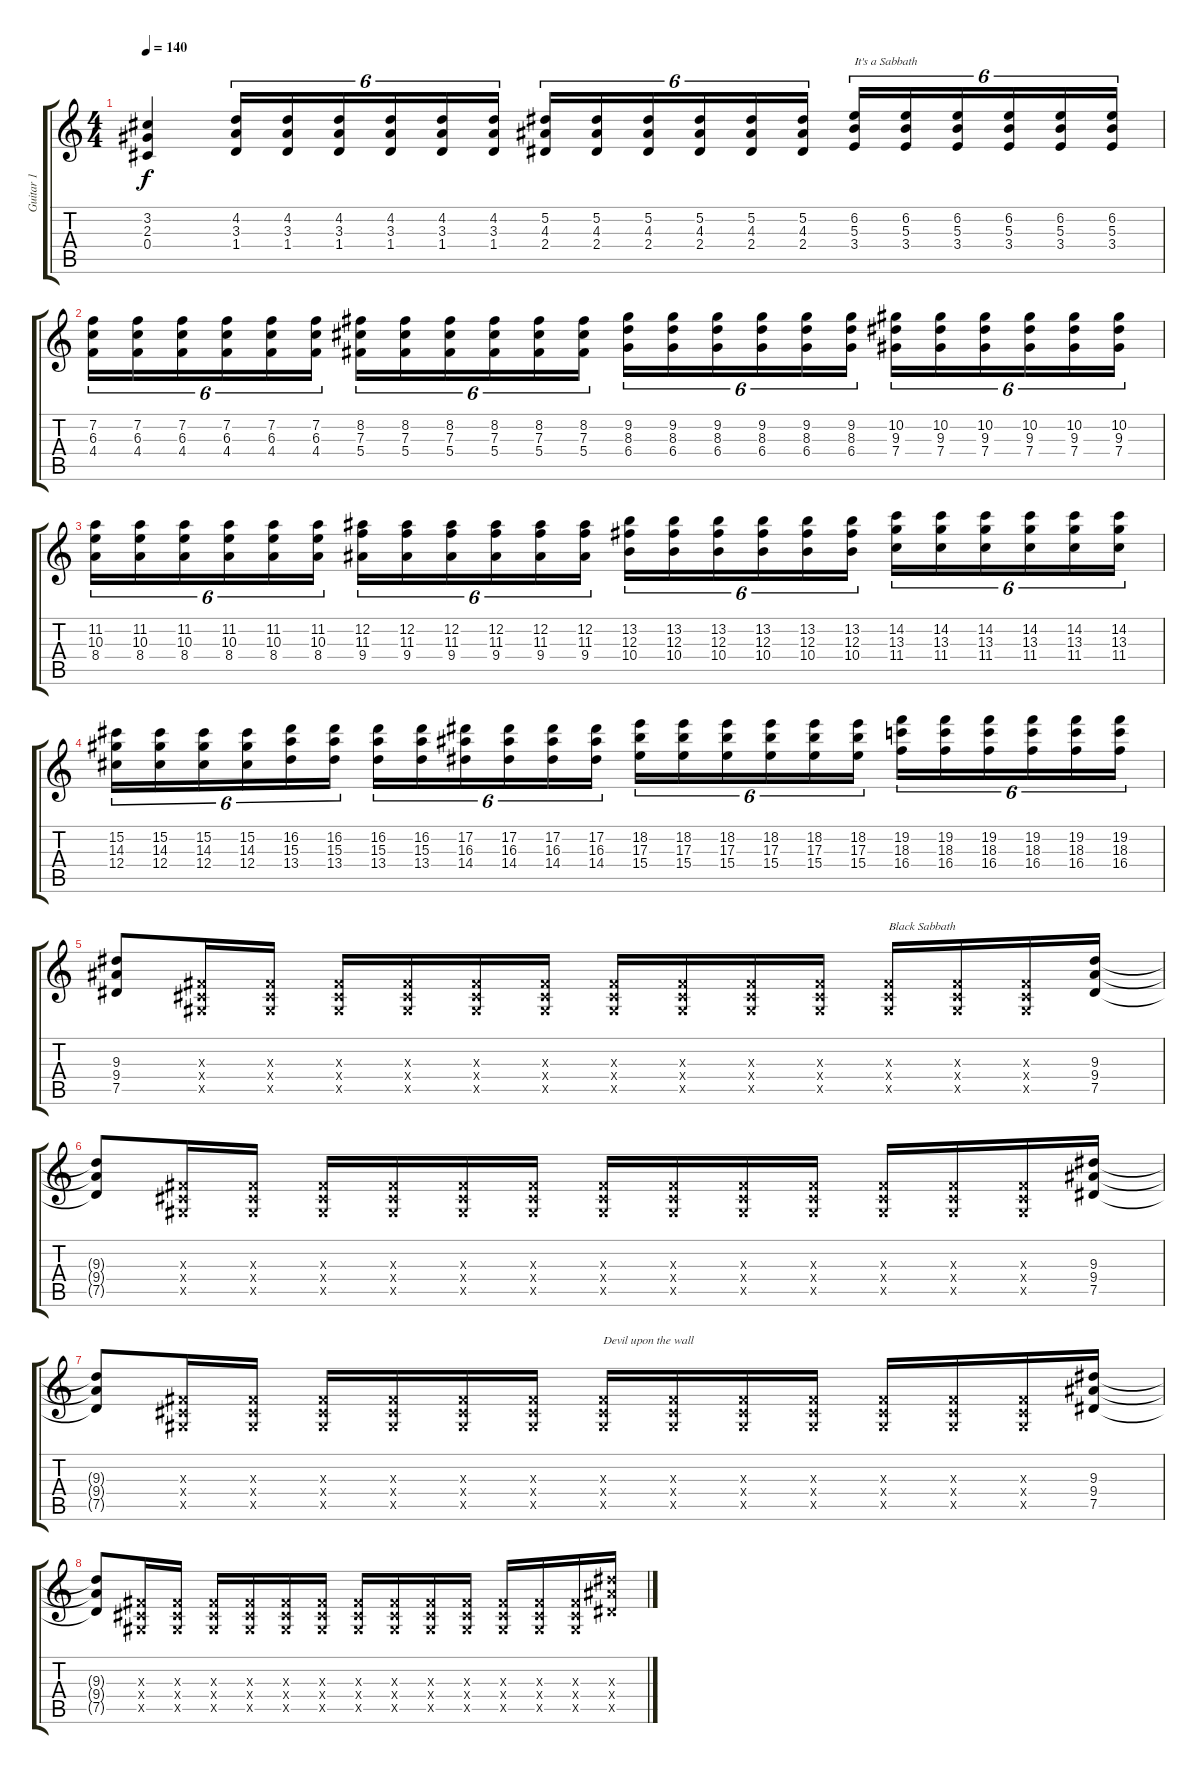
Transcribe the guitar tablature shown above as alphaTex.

\track ("Guitar 1" "Guitar 1") {instrument overdrivenguitar}
\staff {score tabs}
\tuning (Eb4 Bb3 Gb3 Db3 Ab2 Eb2) {hide}
\ts (4 4)
\tempo 140
\clef g2
\ks c
(3.2 2.3 0.4).4{dy f} (4.2 3.3 1.4).16{tu (6 4)} (4.2 3.3 1.4).16{tu (6 4)} (4.2 3.3 1.4).16{tu (6 4)} (4.2 3.3 1.4).16{tu (6 4)} (4.2 3.3 1.4).16{tu (6 4)} (4.2 3.3 1.4).16{tu (6 4)} (5.2 4.3 2.4).16{tu (6 4)} (5.2 4.3 2.4).16{tu (6 4)} (5.2 4.3 2.4).16{tu (6 4)} (5.2 4.3 2.4).16{tu (6 4)} (5.2 4.3 2.4).16{tu (6 4)} (5.2 4.3 2.4).16{tu (6 4)} (6.2 5.3 3.4).16{tu (6 4) txt "It's a Sabbath"} (6.2 5.3 3.4).16{tu (6 4)} (6.2 5.3 3.4).16{tu (6 4)} (6.2 5.3 3.4).16{tu (6 4)} (6.2 5.3 3.4).16{tu (6 4)} (6.2 5.3 3.4).16{tu (6 4)} |
(7.2 6.3 4.4).16{tu (6 4)} (7.2 6.3 4.4).16{tu (6 4)} (7.2 6.3 4.4).16{tu (6 4)} (7.2 6.3 4.4).16{tu (6 4)} (7.2 6.3 4.4).16{tu (6 4)} (7.2 6.3 4.4).16{tu (6 4)} (8.2 7.3 5.4).16{tu (6 4)} (8.2 7.3 5.4).16{tu (6 4)} (8.2 7.3 5.4).16{tu (6 4)} (8.2 7.3 5.4).16{tu (6 4)} (8.2 7.3 5.4).16{tu (6 4)} (8.2 7.3 5.4).16{tu (6 4)} (9.2 8.3 6.4).16{tu (6 4)} (9.2 8.3 6.4).16{tu (6 4)} (9.2 8.3 6.4).16{tu (6 4)} (9.2 8.3 6.4).16{tu (6 4)} (9.2 8.3 6.4).16{tu (6 4)} (9.2 8.3 6.4).16{tu (6 4)} (10.2 9.3 7.4).16{tu (6 4)} (10.2 9.3 7.4).16{tu (6 4)} (10.2 9.3 7.4).16{tu (6 4)} (10.2 9.3 7.4).16{tu (6 4)} (10.2 9.3 7.4).16{tu (6 4)} (10.2 9.3 7.4).16{tu (6 4)} |
(11.2 10.3 8.4).16{tu (6 4)} (11.2 10.3 8.4).16{tu (6 4)} (11.2 10.3 8.4).16{tu (6 4)} (11.2 10.3 8.4).16{tu (6 4)} (11.2 10.3 8.4).16{tu (6 4)} (11.2 10.3 8.4).16{tu (6 4)} (12.2 11.3 9.4).16{tu (6 4)} (12.2 11.3 9.4).16{tu (6 4)} (12.2 11.3 9.4).16{tu (6 4)} (12.2 11.3 9.4).16{tu (6 4)} (12.2 11.3 9.4).16{tu (6 4)} (12.2 11.3 9.4).16{tu (6 4)} (13.2 12.3 10.4).16{tu (6 4)} (13.2 12.3 10.4).16{tu (6 4)} (13.2 12.3 10.4).16{tu (6 4)} (13.2 12.3 10.4).16{tu (6 4)} (13.2 12.3 10.4).16{tu (6 4)} (13.2 12.3 10.4).16{tu (6 4)} (14.2 13.3 11.4).16{tu (6 4)} (14.2 13.3 11.4).16{tu (6 4)} (14.2 13.3 11.4).16{tu (6 4)} (14.2 13.3 11.4).16{tu (6 4)} (14.2 13.3 11.4).16{tu (6 4)} (14.2 13.3 11.4).16{tu (6 4)} |
(15.2 14.3 12.4).16{tu (6 4)} (15.2 14.3 12.4).16{tu (6 4)} (15.2 14.3 12.4).16{tu (6 4)} (15.2 14.3 12.4).16{tu (6 4)} (16.2 15.3 13.4).16{tu (6 4)} (16.2 15.3 13.4).16{tu (6 4)} (16.2 15.3 13.4).16{tu (6 4)} (16.2 15.3 13.4).16{tu (6 4)} (17.2 16.3 14.4).16{tu (6 4)} (17.2 16.3 14.4).16{tu (6 4)} (17.2 16.3 14.4).16{tu (6 4)} (17.2 16.3 14.4).16{tu (6 4)} (18.2 17.3 15.4).16{tu (6 4)} (18.2 17.3 15.4).16{tu (6 4)} (18.2 17.3 15.4).16{tu (6 4)} (18.2 17.3 15.4).16{tu (6 4)} (18.2 17.3 15.4).16{tu (6 4)} (18.2 17.3 15.4).16{tu (6 4)} (19.2 18.3 16.4).16{tu (6 4)} (19.2 18.3 16.4).16{tu (6 4)} (19.2 18.3 16.4).16{tu (6 4)} (19.2 18.3 16.4).16{tu (6 4)} (19.2 18.3 16.4).16{tu (6 4)} (19.2 18.3 16.4).16{tu (6 4)} |
(9.3 9.4 7.5).8 (0.3{x} 0.4{x} 0.5{x}).16 (0.3{x} 0.4{x} 0.5{x}).16 (0.3{x} 0.4{x} 0.5{x}).16 (0.3{x} 0.4{x} 0.5{x}).16 (0.3{x} 0.4{x} 0.5{x}).16 (0.3{x} 0.4{x} 0.5{x}).16 (0.3{x} 0.4{x} 0.5{x}).16 (0.3{x} 0.4{x} 0.5{x}).16 (0.3{x} 0.4{x} 0.5{x}).16 (0.3{x} 0.4{x} 0.5{x}).16 (0.3{x} 0.4{x} 0.5{x}).16{txt "Black Sabbath"} (0.3{x} 0.4{x} 0.5{x}).16 (0.3{x} 0.4{x} 0.5{x}).16 (9.3 9.4 7.5).16 |
(9.3{t} 9.4{t} 7.5{t}).8 (0.3{x} 0.4{x} 0.5{x}).16 (0.3{x} 0.4{x} 0.5{x}).16 (0.3{x} 0.4{x} 0.5{x}).16 (0.3{x} 0.4{x} 0.5{x}).16 (0.3{x} 0.4{x} 0.5{x}).16 (0.3{x} 0.4{x} 0.5{x}).16 (0.3{x} 0.4{x} 0.5{x}).16 (0.3{x} 0.4{x} 0.5{x}).16 (0.3{x} 0.4{x} 0.5{x}).16 (0.3{x} 0.4{x} 0.5{x}).16 (0.3{x} 0.4{x} 0.5{x}).16 (0.3{x} 0.4{x} 0.5{x}).16 (0.3{x} 0.4{x} 0.5{x}).16 (9.3 9.4 7.5).16 |
(9.3{t} 9.4{t} 7.5{t}).8 (0.3{x} 0.4{x} 0.5{x}).16 (0.3{x} 0.4{x} 0.5{x}).16 (0.3{x} 0.4{x} 0.5{x}).16 (0.3{x} 0.4{x} 0.5{x}).16 (0.3{x} 0.4{x} 0.5{x}).16 (0.3{x} 0.4{x} 0.5{x}).16 (0.3{x} 0.4{x} 0.5{x}).16{txt "Devil upon the wall"} (0.3{x} 0.4{x} 0.5{x}).16 (0.3{x} 0.4{x} 0.5{x}).16 (0.3{x} 0.4{x} 0.5{x}).16 (0.3{x} 0.4{x} 0.5{x}).16 (0.3{x} 0.4{x} 0.5{x}).16 (0.3{x} 0.4{x} 0.5{x}).16 (9.3 9.4 7.5).16 |
(9.3{t} 9.4{t} 7.5{t}).8 (0.3{x} 0.4{x} 0.5{x}).16 (0.3{x} 0.4{x} 0.5{x}).16 (0.3{x} 0.4{x} 0.5{x}).16 (0.3{x} 0.4{x} 0.5{x}).16 (0.3{x} 0.4{x} 0.5{x}).16 (0.3{x} 0.4{x} 0.5{x}).16 (0.3{x} 0.4{x} 0.5{x}).16 (0.3{x} 0.4{x} 0.5{x}).16 (0.3{x} 0.4{x} 0.5{x}).16 (0.3{x} 0.4{x} 0.5{x}).16 (0.3{x} 0.4{x} 0.5{x}).16 (0.3{x} 0.4{x} 0.5{x}).16 (0.3{x} 0.4{x} 0.5{x}).16 (9.3{x} 9.4{x} 7.5{x}).16
